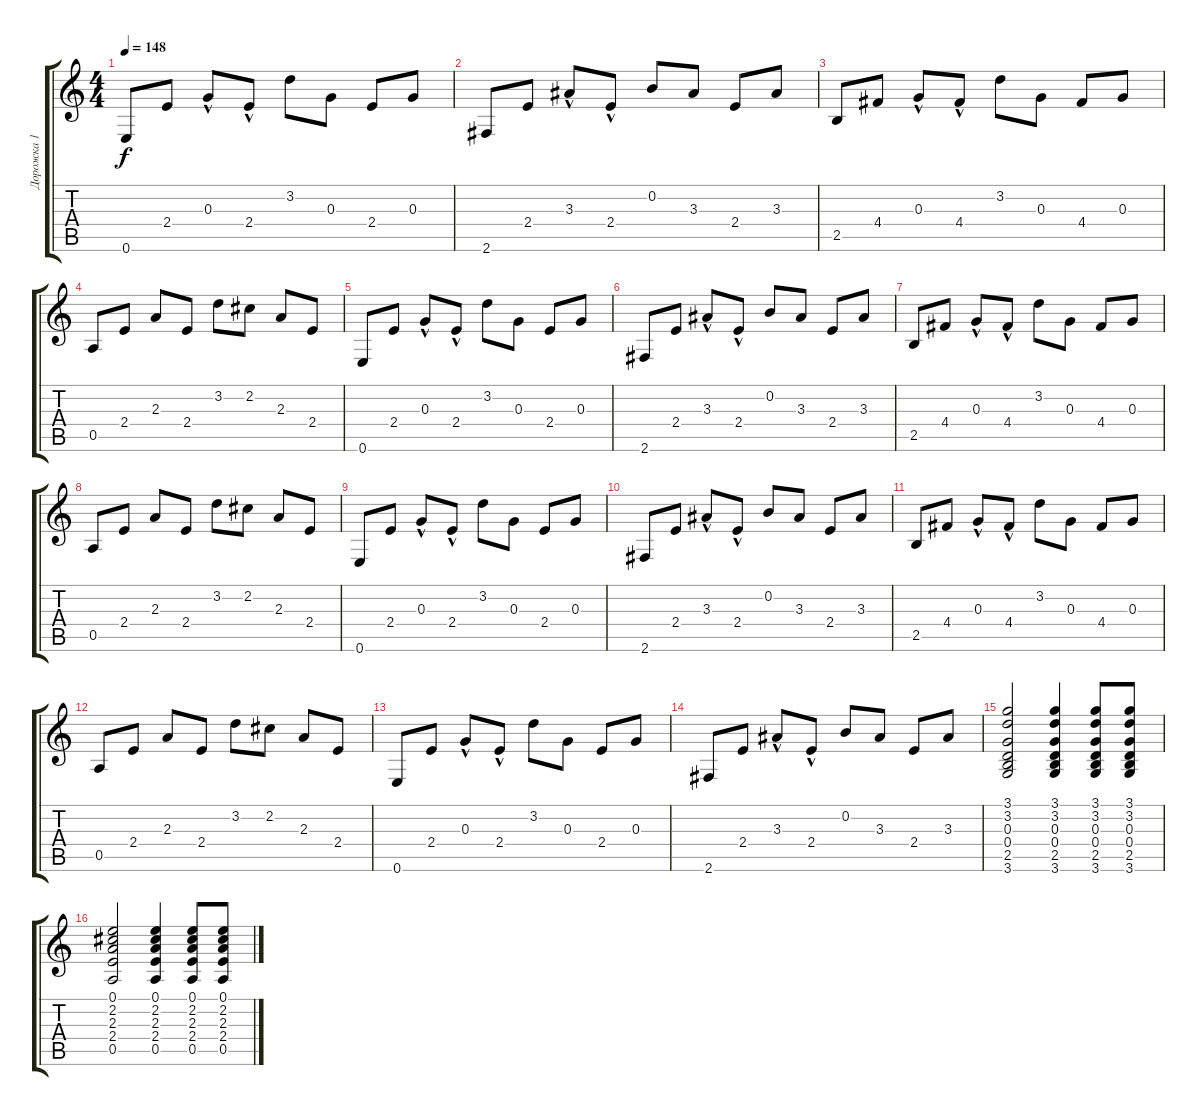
\track ("Дорожка 1" "Дорожка 1") {instrument acousticguitarsteel}
\staff {score tabs}
\tuning (E4 B3 G3 D3 A2 E2) {hide}
\ts (4 4)
\tempo 148
\clef g2
\ks c
0.6.8{dy f} 2.4.8 0.3{hac}.8 2.4{hac}.8 3.2.8 0.3.8 2.4.8 0.3.8 |
2.6.8 2.4.8 3.3{hac}.8 2.4{hac}.8 0.2.8 3.3.8 2.4.8 3.3.8 |
2.5.8 4.4.8 0.3{hac}.8 4.4{hac}.8 3.2.8 0.3.8 4.4.8 0.3.8 |
0.5.8 2.4.8 2.3.8 2.4.8 3.2.8 2.2.8 2.3.8 2.4.8 |
0.6.8 2.4.8 0.3{hac}.8 2.4{hac}.8 3.2.8 0.3.8 2.4.8 0.3.8 |
2.6.8 2.4.8 3.3{hac}.8 2.4{hac}.8 0.2.8 3.3.8 2.4.8 3.3.8 |
2.5.8 4.4.8 0.3{hac}.8 4.4{hac}.8 3.2.8 0.3.8 4.4.8 0.3.8 |
0.5.8 2.4.8 2.3.8 2.4.8 3.2.8 2.2.8 2.3.8 2.4.8 |
0.6.8 2.4.8 0.3{hac}.8 2.4{hac}.8 3.2.8 0.3.8 2.4.8 0.3.8 |
2.6.8 2.4.8 3.3{hac}.8 2.4{hac}.8 0.2.8 3.3.8 2.4.8 3.3.8 |
2.5.8 4.4.8 0.3{hac}.8 4.4{hac}.8 3.2.8 0.3.8 4.4.8 0.3.8 |
0.5.8 2.4.8 2.3.8 2.4.8 3.2.8 2.2.8 2.3.8 2.4.8 |
0.6.8 2.4.8 0.3{hac}.8 2.4{hac}.8 3.2.8 0.3.8 2.4.8 0.3.8 |
2.6.8 2.4.8 3.3{hac}.8 2.4{hac}.8 0.2.8 3.3.8 2.4.8 3.3.8 |
(3.1 3.2 0.3 0.4 2.5 3.6).2 (3.1 3.2 0.3 0.4 2.5 3.6).4 (3.1 3.2 0.3 0.4 2.5 3.6).8 (3.1 3.2 0.3 0.4 2.5 3.6).8 |
(0.1 2.2 2.3 2.4 0.5).2 (0.1 2.2 2.3 2.4 0.5).4 (0.1 2.2 2.3 2.4 0.5).8 (0.1 2.2 2.3 2.4 0.5).8
